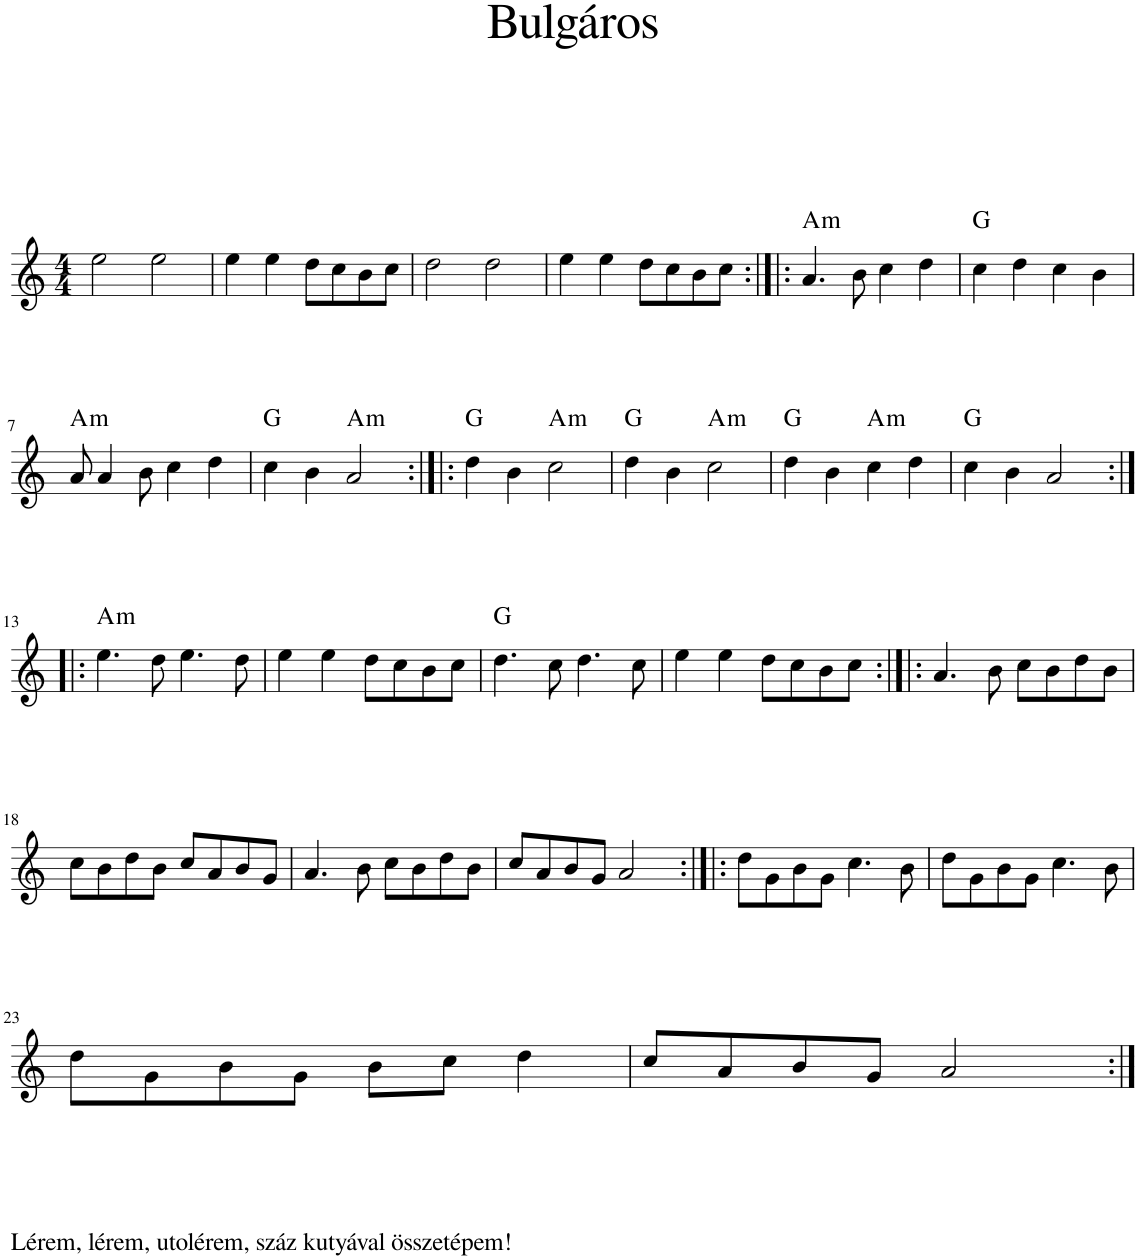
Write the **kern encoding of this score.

**kern	**harte
*part1	*part1
*staff1	*
*I"Piano	*
*I'Pno.	*
*clefG2	*
*k[]	*
*M4/4	*
=1	=1
2ee\	.
2ee\	.
=2	=2
4ee\	.
4ee\	.
8dd\L	.
8cc\	.
8b\	.
8cc\J	.
=3	=3
2dd\	.
2dd\	.
=4	=4
4ee\	.
4ee\	.
8dd\L	.
8cc\	.
8b\	.
8cc\J	.
=5:|!|:	=5:|!|:
!	!LO:H:kt=m
4.a/	A:min
8b\	.
4cc\	.
4dd\	.
=6	=6
4cc\	G:maj
4dd\	.
4cc\	.
4b\	.
!!LO:LB:g=z
=7	=7
!	!LO:H:kt=m
8a/	A:min
4a/	.
8b\	.
4cc\	.
4dd\	.
=8	=8
4cc\	G:maj
4b\	.
!	!LO:H:kt=m
2a/	A:min
=9:|!|:	=9:|!|:
4dd\	G:maj
4b\	.
!	!LO:H:kt=m
2cc\	A:min
=10	=10
4dd\	G:maj
4b\	.
!	!LO:H:kt=m
2cc\	A:min
=11	=11
4dd\	G:maj
4b\	.
!	!LO:H:kt=m
4cc\	A:min
4dd\	.
=12	=12
4cc\	G:maj
4b\	.
!	!LO:H:kt=N.C.
2a/	N
!!LO:LB:g=z
=13:|!|:	=13:|!|:
!	!LO:H:kt=m
4.ee\	A:min
8dd\	.
4.ee\	.
8dd\	.
=14	=14
4ee\	.
4ee\	.
8dd\L	.
8cc\	.
8b\	.
8cc\J	.
=15	=15
4.dd\	G:maj
8cc\	.
4.dd\	.
8cc\	.
=16	=16
4ee\	.
4ee\	.
8dd\L	.
8cc\	.
8b\	.
8cc\J	.
=17:|!|:	=17:|!|:
4.a/	.
8b\	.
8cc\L	.
8b\	.
8dd\	.
8b\J	.
!!LO:LB:g=z
=18	=18
8cc\L	.
8b\	.
8dd\	.
8b\J	.
8cc/L	.
8a/	.
8b/	.
8g/J	.
=19	=19
4.a/	.
8b\	.
8cc\L	.
8b\	.
8dd\	.
8b\J	.
=20	=20
8cc/L	.
8a/	.
8b/	.
8g/J	.
2a/	.
=21:|!|:	=21:|!|:
8dd\L	.
8g\	.
8b\	.
8g\J	.
4.cc\	.
8b\	.
=22	=22
8dd\L	.
8g\	.
8b\	.
8g\J	.
4.cc\	.
8b\	.
!!LO:LB:g=z
=23	=23
!LO:TX:b:t=Lérem, lérem, utolérem, száz kutyával összetépem!	!
8dd\L	.
8g\	.
8b\	.
8g\J	.
8b\L	.
8cc\J	.
4dd\	.
=24	=24
8cc/L	.
8a/	.
8b/	.
8g/J	.
2a/	.
=:|!	=:|!
*-	*-
